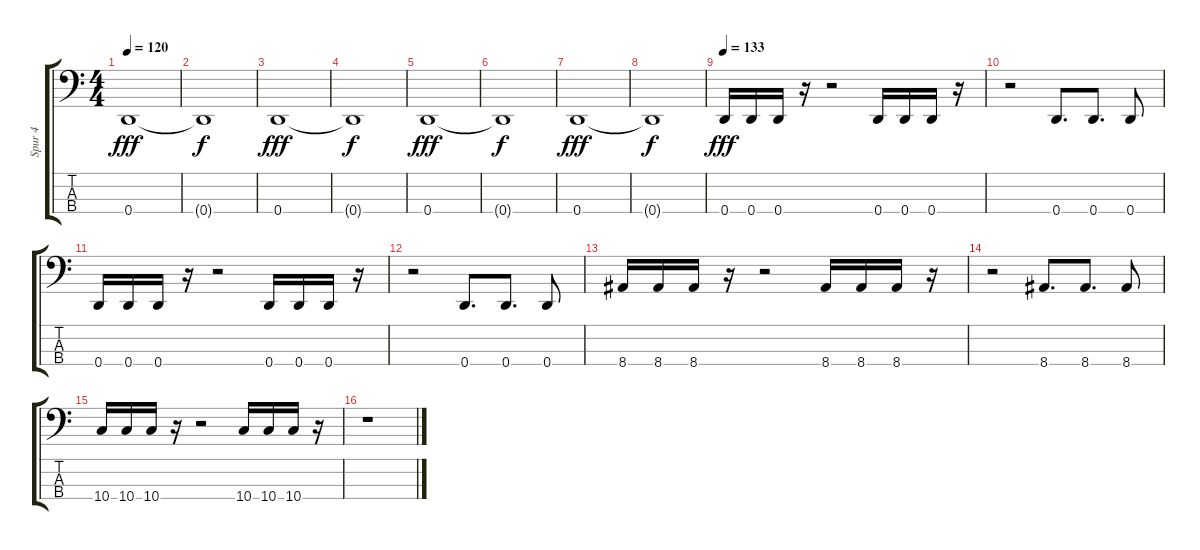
\track ("Spur 4" "Spur 4") {instrument electricbassfinger}
\staff {score tabs}
\tuning (G2 D2 A1 D1) {hide}
\ts (4 4)
\tempo 120
\clef f4
\ks c
0.4.1{dy fff} |
0.4{t}.1{dy f} |
0.4.1{dy fff} |
0.4{t}.1{dy f} |
0.4.1{dy fff} |
0.4{t}.1{dy f} |
0.4.1{dy fff} |
0.4{t}.1{dy f} |
\tempo 133
0.4.16{dy fff} 0.4.16 0.4.16 r.16 r.2 0.4.16 0.4.16 0.4.16 r.16 |
r.2 0.4.8{d} 0.4.8{d} 0.4.8 |
0.4.16 0.4.16 0.4.16 r.16 r.2 0.4.16 0.4.16 0.4.16 r.16 |
r.2 0.4.8{d} 0.4.8{d} 0.4.8 |
8.4.16 8.4.16 8.4.16 r.16 r.2 8.4.16 8.4.16 8.4.16 r.16 |
r.2 8.4.8{d} 8.4.8{d} 8.4.8 |
10.4.16 10.4.16 10.4.16 r.16 r.2 10.4.16 10.4.16 10.4.16 r.16 |
r.1
